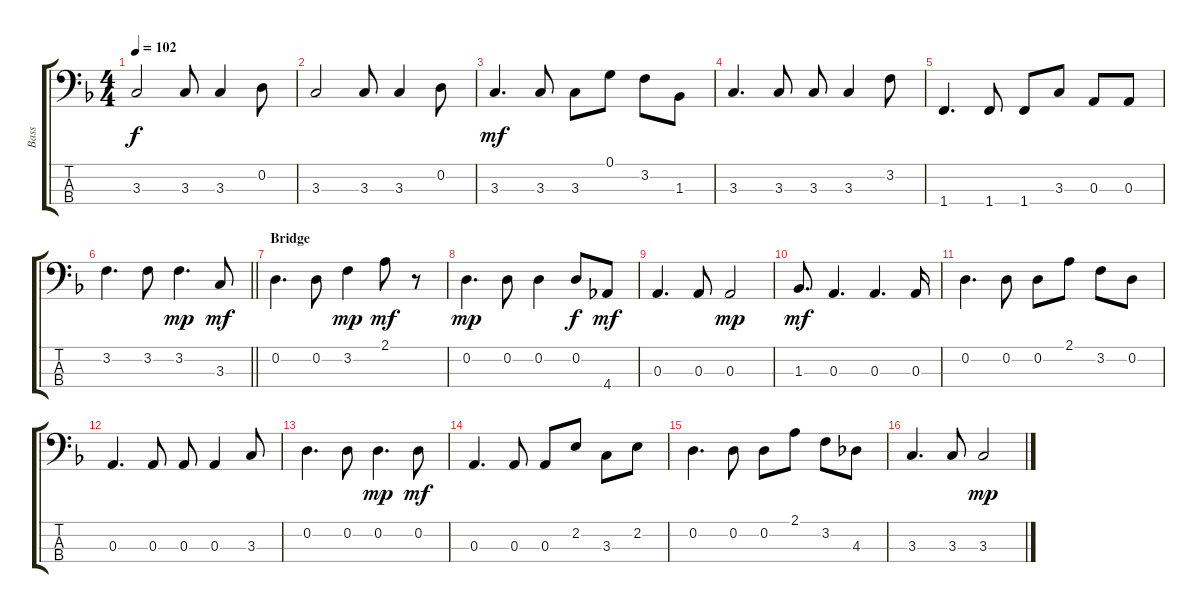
\track ("Bass    " "Bass    ") {instrument electricbasspick}
\staff {score tabs}
\tuning (G2 D2 A1 E1) {hide}
\ts (4 4)
\tempo 102
\clef f4
\ks f
3.3.2{dy f} 3.3.8 3.3.4 0.2.8 |
3.3.2 3.3.8 3.3.4 0.2.8 |
3.3.4{d dy mf} 3.3.8 3.3.8 0.1.8 3.2.8 1.3.8 |
3.3.4{d} 3.3.8 3.3.8 3.3.4 3.2.8 |
1.4.4{d} 1.4.8 1.4.8 3.3.8 0.3.8 0.3.8 |
\barLineRight lightlight
3.2.4{d} 3.2.8 3.2.4{d dy mp} 3.3.8{dy mf} |
\section ("" "Bridge")
0.2.4{d} 0.2.8 3.2.4{dy mp} 2.1.8{dy mf} r.8 |
0.2.4{d dy mp} 0.2.8 0.2.4 0.2.8{dy f} 4.4.8{dy mf} |
0.3.4{d} 0.3.8 0.3.2{dy mp} |
1.3.8{d dy mf} 0.3.4{d} 0.3.4{d} 0.3.16 |
0.2.4{d} 0.2.8 0.2.8 2.1.8 3.2.8 0.2.8 |
0.3.4{d} 0.3.8 0.3.8 0.3.4 3.3.8 |
0.2.4{d} 0.2.8 0.2.4{d dy mp} 0.2.8{dy mf} |
0.3.4{d} 0.3.8 0.3.8 2.2.8 3.3.8 2.2.8 |
0.2.4{d} 0.2.8 0.2.8 2.1.8 3.2.8 4.3.8 |
3.3.4{d} 3.3.8 3.3.2{dy mp}
